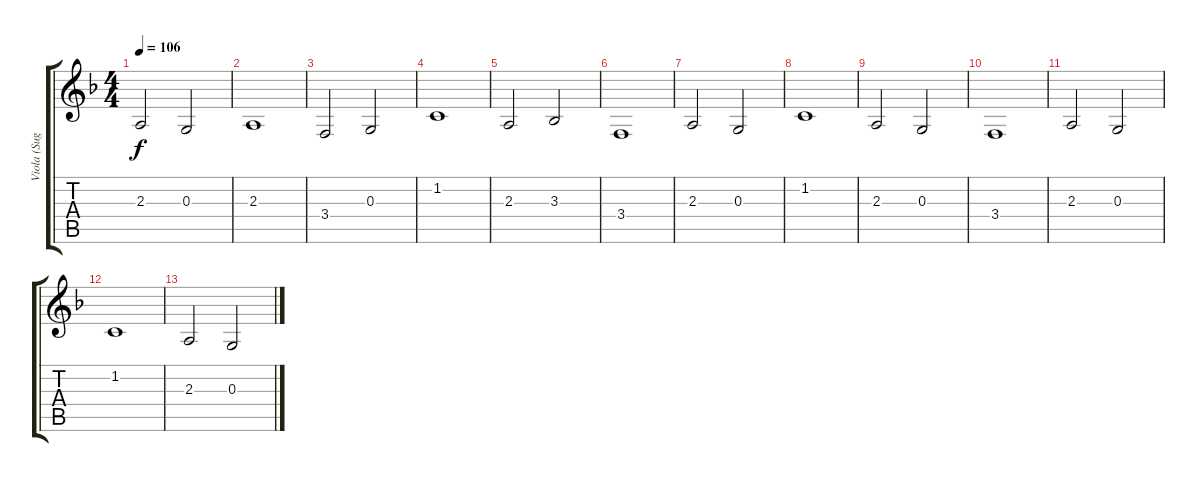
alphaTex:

\track ("Viola (Sugizo)" "Viola (Sug") {instrument viola}
\staff {score tabs}
\tuning (E4 B3 G3 D3 A2 E2) {hide}
\ts (4 4)
\tempo 106
\clef g2
\ks f
2.3.2{dy f} 0.3.2 |
2.3.1 |
3.4.2 0.3.2 |
1.2.1 |
2.3.2 3.3.2 |
3.4.1 |
2.3.2 0.3.2 |
1.2.1 |
2.3.2 0.3.2 |
3.4.1 |
2.3.2 0.3.2 |
1.2.1 |
2.3.2 0.3.2
